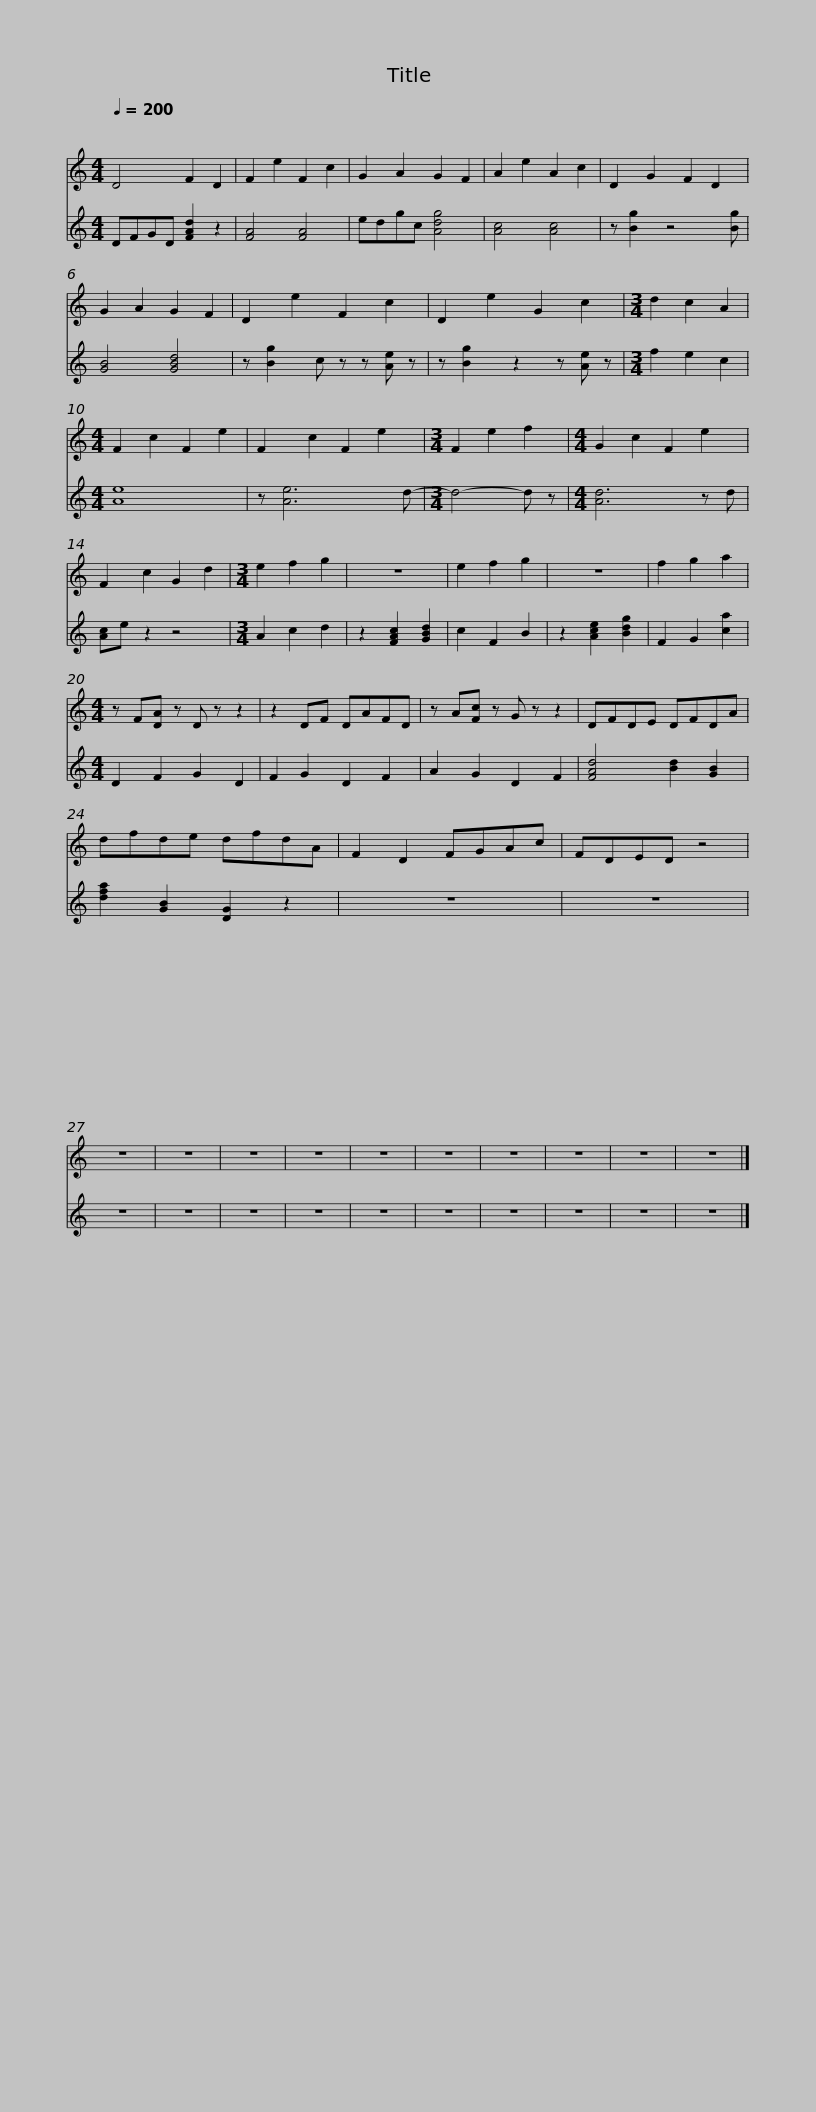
X:1
%%score 1 2
L:1/8
Q:1/4=200
M:4/4
I:linebreak $
K:C
V:1 treble
V:2 treble
V:1
 D4 F2 D2 | F2 e2 F2 c2 | G2 A2 G2 F2 | A2 e2 A2 c2 | D2 G2 F2 D2 | %5
 G2 A2 G2 F2 | D2 e2 F2 c2 |$ D2 e2 G2 c2 |[M:3/4] d2 c2 A2 |[M:4/4] F2 c2 F2 e2 | %10
 F2 c2 F2 e2 |[M:3/4] F2 e2 f2 |[M:4/4] G2 c2 F2 e2 | F2 c2 G2 d2 |$[M:3/4] e2 f2 g2 | %15
 z6 | e2 f2 g2 | z6 | f2 g2 a2 |[M:4/4] z F[DA] z D z z2 | %20
 z2 DF DAFD | z A[Fc] z G z z2 |$ DFDE DFDA | dfde dfdA | F2 D2 FGAc | %25
 FDED z4 | z8 | z8 | z8 | z8 | %30
 z8 | z8 | z8 |$ z8 | z8 | %35
 z8 |] %36
V:2
 DFGD [FAd]2 z2 | [FA]4 [FA]4 | edgc [Adg]4 | [Ac]4 [Ac]4 | z [Bg]2 z4 [Bg] | %5
 [GB]4 [GBd]4 | z [Bg]2 c z z [Ae] z |$ z [Bg]2 z2 z [Ae] z |[M:3/4] f2 e2 c2 |[M:4/4] [Ae]8 | %10
 z [Ae]6 d- |[M:3/4] d4- d z |[M:4/4] [Ad]6 z d | [Ac]e z2 z4 |$[M:3/4] A2 c2 d2 | %15
 z2 [FAc]2 [GBd]2 | c2 F2 B2 | z2 [Ace]2 [Bdg]2 | F2 G2 [ca]2 |[M:4/4] D2 F2 G2 D2 | %20
 F2 G2 D2 F2 | A2 G2 D2 F2 |$ [FAd]4 [Bd]2 [GB]2 | [dfa]2 [GB]2 [DG]2 z2 | z8 | %25
 z8 | z8 | z8 | z8 | z8 | %30
 z8 | z8 | z8 |$ z8 | z8 | %35
 z8 |] %36
